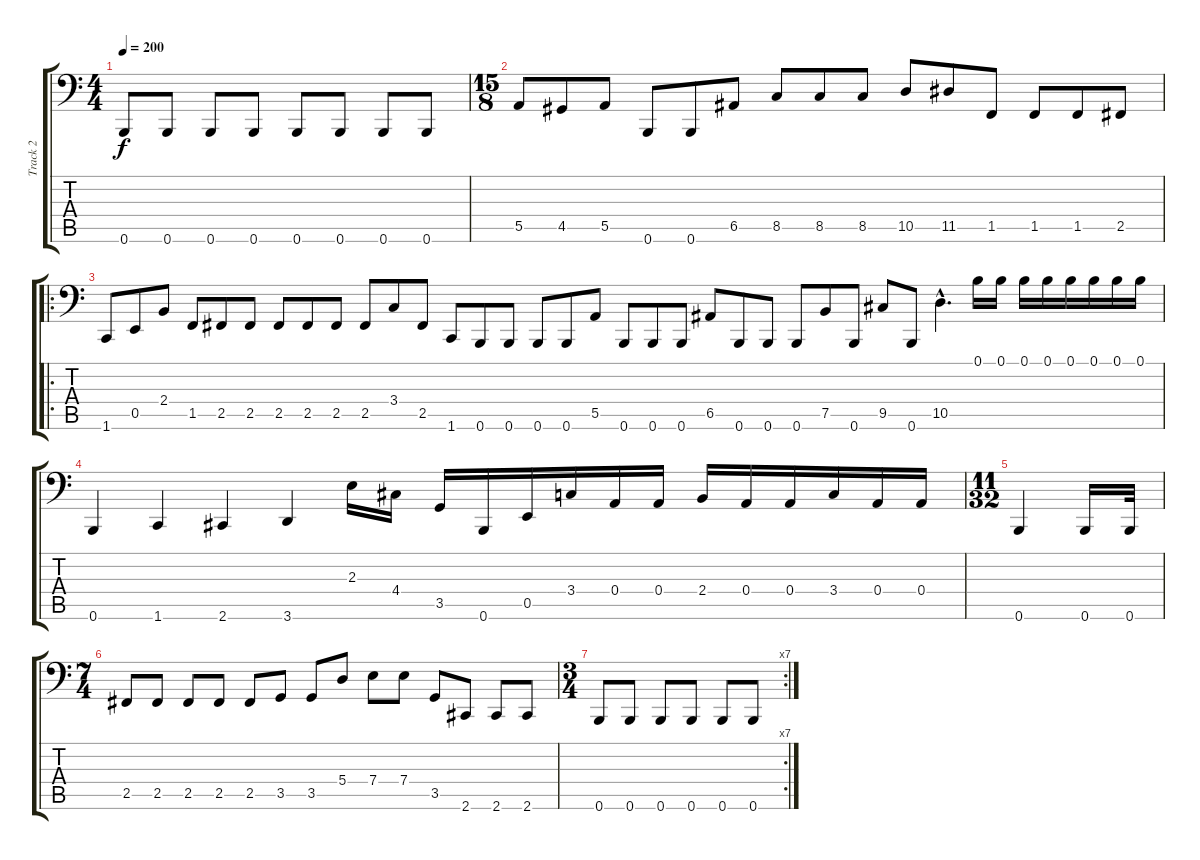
\track ("Track 2" "Track 2") {instrument electricbasspick}
\staff {score tabs}
\tuning (B2 Gb2 D2 A1 E1 B0) {hide}
\ts (4 4)
\tempo 200
\clef f4
\ks c
0.6.8{dy f instrument electricbasspick} 0.6.8 0.6.8 0.6.8 0.6.8 0.6.8 0.6.8 0.6.8 |
\ts (15 8)
5.5.8 4.5.8 5.5.8 0.6.8 0.6.8 6.5.8 8.5.8 8.5.8 8.5.8 10.5.8 11.5.8 1.5.8 1.5.8 1.5.8 2.5.8 |
\ro
1.6.8 0.5.8 2.4.8 1.5.8 2.5.8 2.5.8 2.5.8 2.5.8 2.5.8 2.5.8 3.4.8 2.5.8 1.6.8 0.6.8 0.6.8 0.6.8 0.6.8 5.5.8 0.6.8 0.6.8 0.6.8 6.5.8 0.6.8 0.6.8 0.6.8 7.5.8 0.6.8 9.5.8 0.6.8 10.5{hac}.4{d} 0.1.16 0.1.16 0.1.16 0.1.16 0.1.16 0.1.16 0.1.16 0.1.16 |
0.6.4 1.6.4 2.6.4 3.6.4 2.3.16 4.4.16 3.5.16 0.6.16 0.5.16 3.4.16 0.4.16 0.4.16 2.4.16 0.4.16 0.4.16 3.4.16 0.4.16 0.4.16 |
\ts (11 32)
0.6.4 0.6.16 0.6.32 |
\ts (7 4)
2.5.8 2.5.8 2.5.8 2.5.8 2.5.8 3.5.8 3.5.8 5.4.8 7.4.8 7.4.8 3.5.8 2.6.8 2.6.8 2.6.8 |
\rc 7
\ts (3 4)
0.6.8 0.6.8 0.6.8 0.6.8 0.6.8 0.6.8
